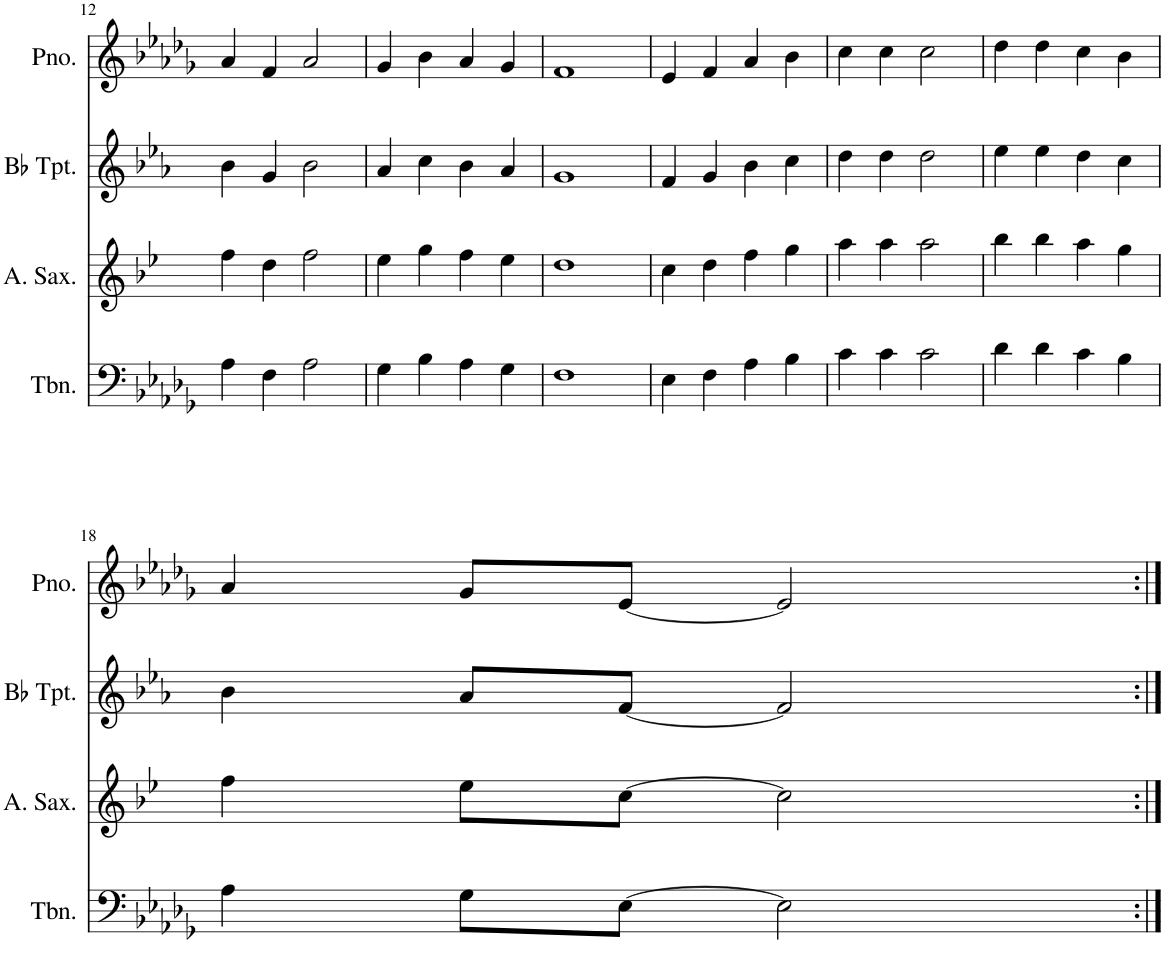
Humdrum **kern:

**kern	**kern	**kern	**kern
*part4	*part3	*part2	*part1
*staff4	*staff3	*staff2	*staff1
*I"Trombone	*I"Alto Saxophone	*I"Bb Trumpet	*I"Piano
*I'Tbn.	*I'A. Sax.	*I'Bb Tpt.	*I'Pno.
!!LO:PB:g=z
*clefF4	*clefG2	*clefG2	*clefG2
*	*Trd5c9	*Trd1c2	*
*k[b-e-a-d-g-]	*k[b-e-]	*k[b-e-a-]	*k[b-e-a-d-g-]
*M4/4	*M4/4	*M4/4	*M4/4
*met(c)	*met(c)	*met(c)	*met(c)
=12	=12	=12	=12
4A-\	4ff\	4b-\	4a-/
4F\	4dd\	4g/	4f/
2A-\	2ff\	2b-\	2a-/
=13	=13	=13	=13
4G-\	4ee-\	4a-/	4g-/
4B-\	4gg\	4cc\	4b-\
4A-\	4ff\	4b-\	4a-/
4G-\	4ee-\	4a-/	4g-/
=14	=14	=14	=14
1F	1dd	1g	1f
=15	=15	=15	=15
4E-\	4cc\	4f/	4e-/
4F\	4dd\	4g/	4f/
4A-\	4ff\	4b-\	4a-/
4B-\	4gg\	4cc\	4b-\
=16	=16	=16	=16
4c\	4aa\	4dd\	4cc\
4c\	4aa\	4dd\	4cc\
2c\	2aa\	2dd\	2cc\
=17	=17	=17	=17
4d-\	4bb-\	4ee-\	4dd-\
4d-\	4bb-\	4ee-\	4dd-\
4c\	4aa\	4dd\	4cc\
4B-\	4gg\	4cc\	4b-\
!!LO:LB:g=z
=18	=18	=18	=18
4A-\	4ff\	4b-\	4a-/
8G-\L	8ee-\L	8a-/L	8g-/L
[8E-\J	[8cc\J	[8f/J	[8e-/J
2E-\]	2cc\]	2f/]	2e-/]
=:|!	=:|!	=:|!	=:|!
*-	*-	*-	*-
